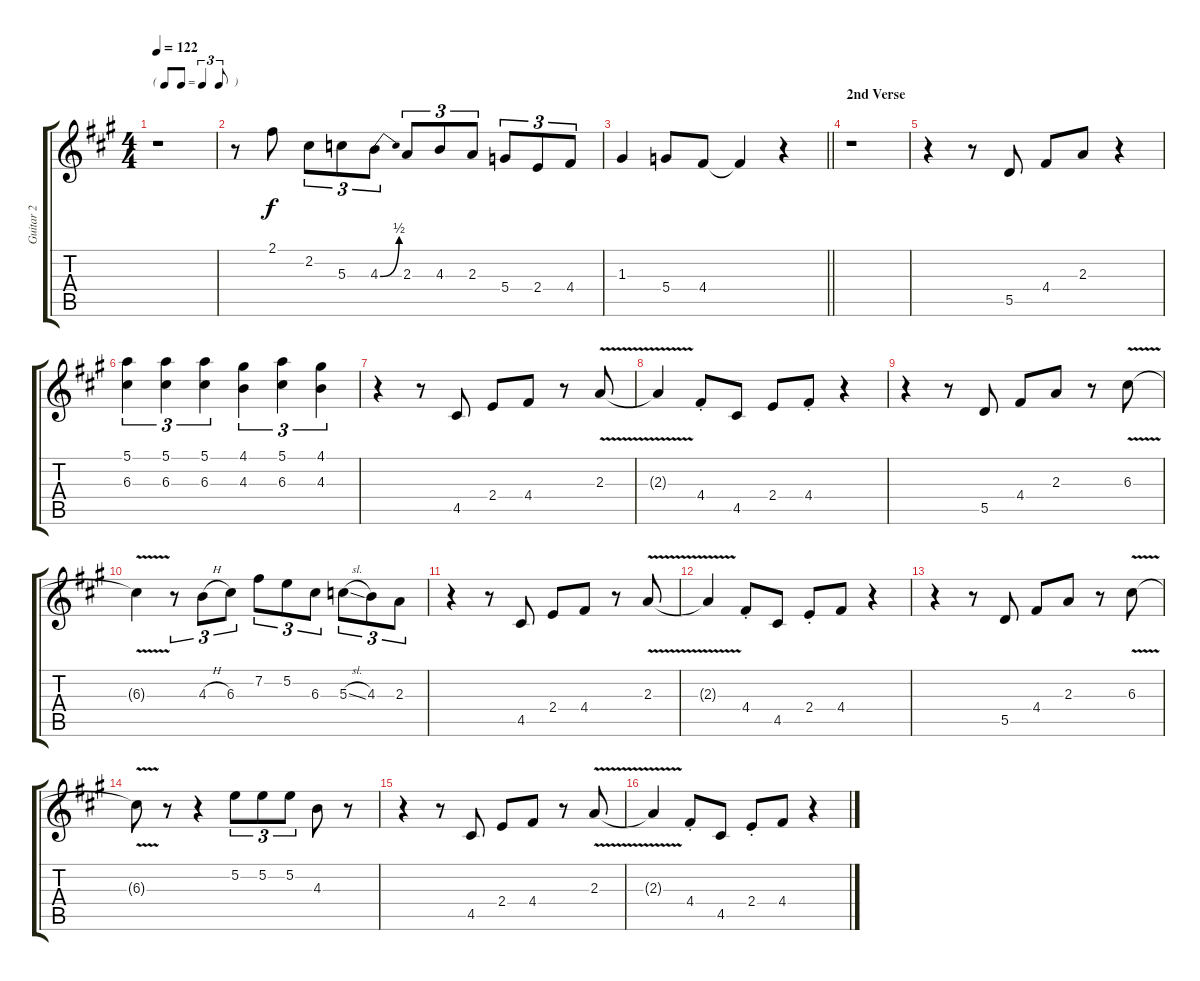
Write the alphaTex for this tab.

\track ("Guitar 2" "Guitar 2") {instrument electricguitarclean}
\staff {score tabs}
\tuning (E4 B3 G3 D3 A2 E2) {hide}
\ts (4 4)
\tf triplet8th
\tempo 122
\clef g2
\ks a
r.1{dy f} |
r.8 2.1.8 2.2.8{tu (3 2)} 5.3.8{tu (3 2)} 4.3{be (bend 0 0 60 2)}.8{tu (3 2)} 2.3.8{tu (3 2)} 4.3.8{tu (3 2)} 2.3.8{tu (3 2)} 5.4.8{tu (3 2)} 2.4.8{tu (3 2)} 4.4.8{tu (3 2)} |
\barLineRight lightlight
1.3.4 5.4.8 4.4.8 4.4{t}.4 r.4 |
\section ("" "2nd Verse")
r.1 |
r.4 r.8 5.5.8 4.4.8 2.3.8 r.4 |
(5.1 6.3).4{tu (3 2)} (5.1 6.3).4{tu (3 2)} (5.1 6.3).4{tu (3 2)} (4.1 4.3).4{tu (3 2)} (5.1 6.3).4{tu (3 2)} (4.1 4.3).4{tu (3 2)} |
r.4 r.8 4.5.8 2.4.8 4.4.8 r.8 2.3{v}.8 |
2.3{v t}.4 4.4{st}.8 4.5.8 2.4.8 4.4{st}.8 r.4 |
r.4 r.8 5.5.8 4.4.8 2.3.8 r.8 6.3{v}.8 |
6.3{v t}.4 r.8{tu (3 2)} 4.3{h}.8{tu (3 2)} 6.3.8{tu (3 2)} 7.2.8{tu (3 2)} 5.2.8{tu (3 2)} 6.3.8{tu (3 2)} 5.3{sl}.8{tu (3 2)} 4.3.8{tu (3 2)} 2.3.8{tu (3 2)} |
r.4 r.8 4.5.8 2.4.8 4.4.8 r.8 2.3{v}.8 |
2.3{v t}.4 4.4{st}.8 4.5.8 2.4{st}.8 4.4.8 r.4 |
r.4 r.8 5.5.8 4.4.8 2.3.8 r.8 6.3{v}.8 |
6.3{v t}.8 r.8 r.4 5.2.8{tu (3 2)} 5.2.8{tu (3 2)} 5.2.8{tu (3 2)} 4.3.8 r.8 |
r.4 r.8 4.5.8 2.4.8 4.4.8 r.8 2.3{v}.8 |
2.3{v t}.4 4.4{st}.8 4.5.8 2.4{st}.8 4.4.8 r.4
